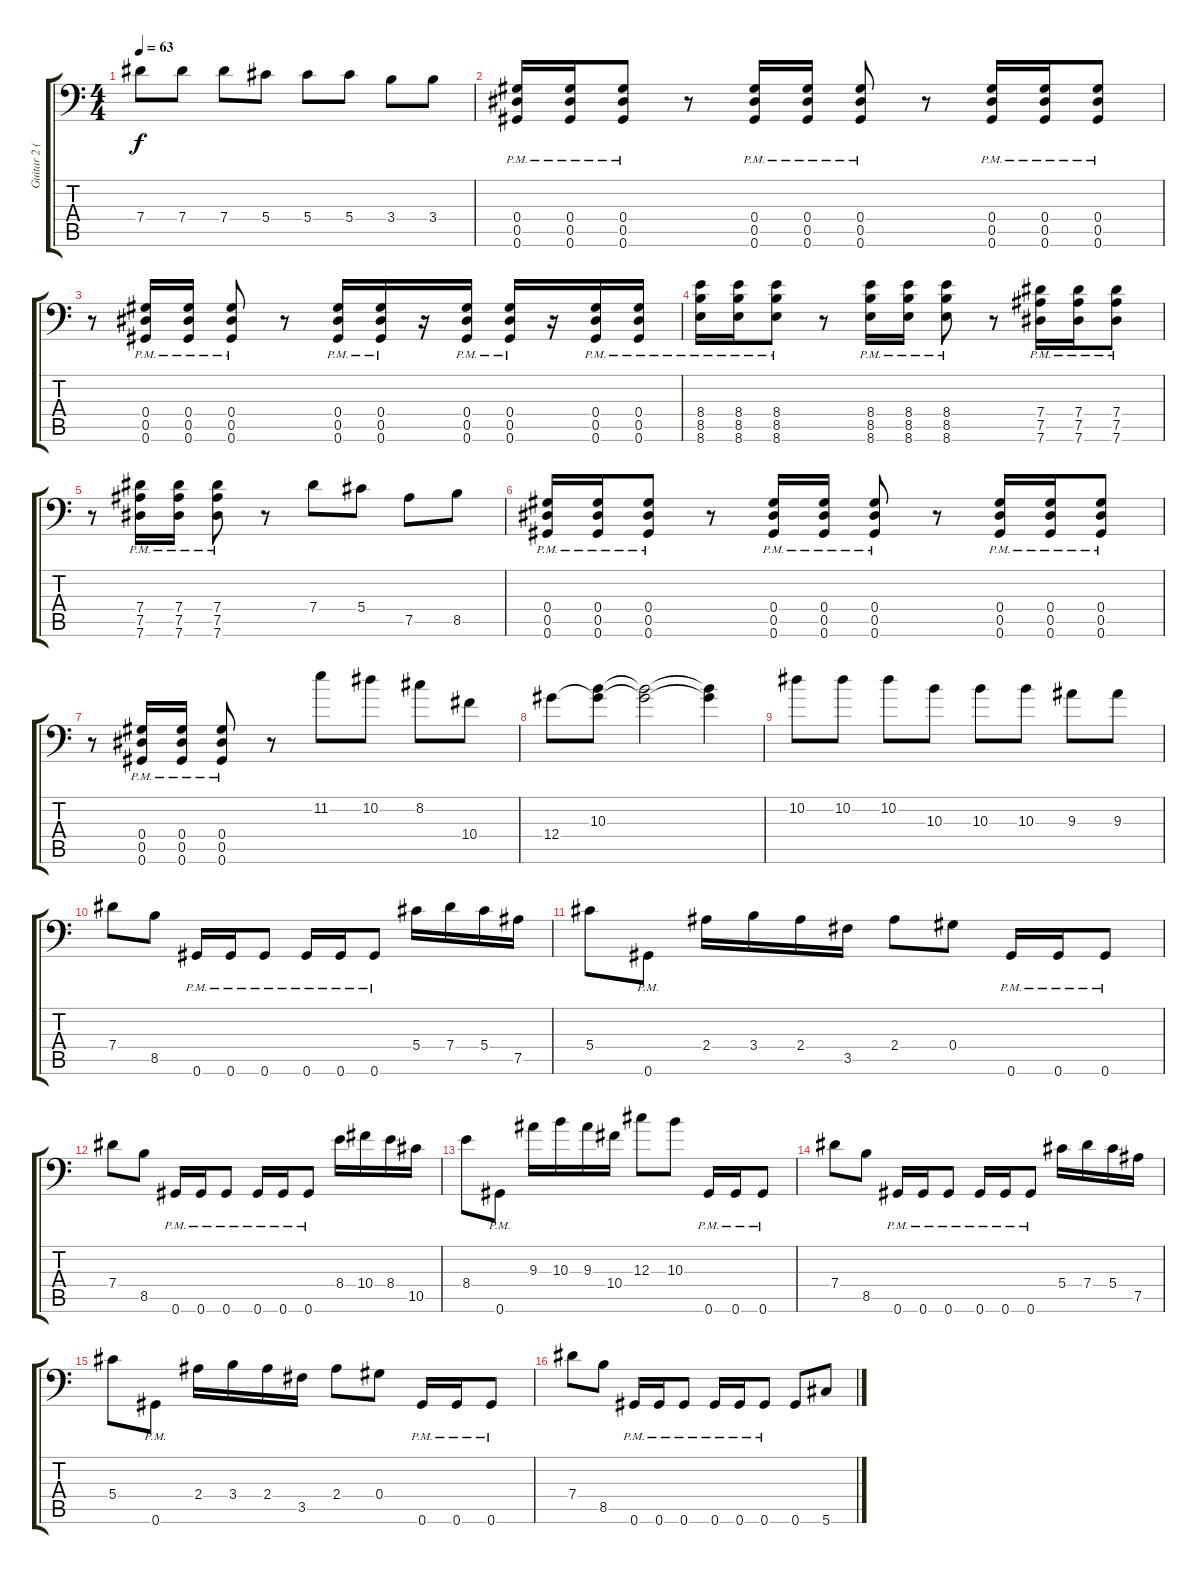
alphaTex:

\track ("Guitar 2 (Drop G#)" "Guitar 2 (") {instrument distortionguitar}
\staff {score tabs}
\tuning (Bb3 F3 Db3 Ab2 Eb2 Ab1) {hide}
\ts (4 4)
\tempo 63
\clef f4
\ks c
7.4.8{dy f} 7.4.8 7.4.8 5.4.8 5.4.8 5.4.8 3.4.8 3.4.8 |
(0.4{pm} 0.5{pm} 0.6{pm}).16 (0.4{pm} 0.5{pm} 0.6{pm}).16 (0.4{pm} 0.5{pm} 0.6{pm}).8 r.8 (0.4{pm} 0.5{pm} 0.6{pm}).16 (0.4{pm} 0.5{pm} 0.6{pm}).16 (0.4{pm} 0.5{pm} 0.6{pm}).8 r.8 (0.4{pm} 0.5{pm} 0.6{pm}).16 (0.4{pm} 0.5{pm} 0.6{pm}).16 (0.4{pm} 0.5{pm} 0.6{pm}).8 |
r.8 (0.4{pm} 0.5{pm} 0.6{pm}).16 (0.4{pm} 0.5{pm} 0.6{pm}).16 (0.4{pm} 0.5{pm} 0.6{pm}).8 r.8 (0.4{pm} 0.5{pm} 0.6{pm}).16 (0.4{pm} 0.5{pm} 0.6{pm}).16 r.16 (0.4{pm} 0.5{pm} 0.6{pm}).16 (0.4{pm} 0.5{pm} 0.6{pm}).16 r.16 (0.4{pm} 0.5{pm} 0.6{pm}).16 (0.4{pm} 0.5{pm} 0.6{pm}).16 |
(8.4{pm} 8.5{pm} 8.6{pm}).16 (8.4{pm} 8.5{pm} 8.6{pm}).16 (8.4{pm} 8.5{pm} 8.6{pm}).8 r.8 (8.4{pm} 8.5{pm} 8.6{pm}).16 (8.4{pm} 8.5{pm} 8.6{pm}).16 (8.4{pm} 8.5{pm} 8.6{pm}).8 r.8 (7.4{pm} 7.5{pm} 7.6{pm}).16 (7.4{pm} 7.5{pm} 7.6{pm}).16 (7.4{pm} 7.5{pm} 7.6{pm}).8 |
r.8 (7.4{pm} 7.5{pm} 7.6{pm}).16 (7.4{pm} 7.5{pm} 7.6{pm}).16 (7.4{pm} 7.5{pm} 7.6{pm}).8 r.8 7.4.8 5.4.8 7.5.8 8.5.8 |
(0.4{pm} 0.5{pm} 0.6{pm}).16 (0.4{pm} 0.5{pm} 0.6{pm}).16 (0.4{pm} 0.5{pm} 0.6{pm}).8 r.8 (0.4{pm} 0.5{pm} 0.6{pm}).16 (0.4{pm} 0.5{pm} 0.6{pm}).16 (0.4{pm} 0.5{pm} 0.6{pm}).8 r.8 (0.4{pm} 0.5{pm} 0.6{pm}).16 (0.4{pm} 0.5{pm} 0.6{pm}).16 (0.4{pm} 0.5{pm} 0.6{pm}).8 |
r.8 (0.4{pm} 0.5{pm} 0.6{pm}).16 (0.4{pm} 0.5{pm} 0.6{pm}).16 (0.4{pm} 0.5{pm} 0.6{pm}).8 r.8 11.2.8 10.2.8 8.2.8 10.4.8 |
12.4.8 (10.3 12.4{t}).8 (10.3{t} 12.4{t}).2 (10.3{t} 12.4{t}).4 |
10.2.8 10.2.8 10.2.8 10.3.8 10.3.8 10.3.8 9.3.8 9.3.8 |
7.4.8 8.5.8 0.6{pm}.16 0.6{pm}.16 0.6{pm}.8 0.6{pm}.16 0.6{pm}.16 0.6{pm}.8 5.4.16 7.4.16 5.4.16 7.5.16 |
5.4.8 0.6{pm}.8 2.4.16 3.4.16 2.4.16 3.5.16 2.4.8 0.4.8 0.6{pm}.16 0.6{pm}.16 0.6{pm}.8 |
7.4.8 8.5.8 0.6{pm}.16 0.6{pm}.16 0.6{pm}.8 0.6{pm}.16 0.6{pm}.16 0.6{pm}.8 8.4.16 10.4.16 8.4.16 10.5.16 |
8.4.8 0.6{pm}.8 9.3.16 10.3.16 9.3.16 10.4.16 12.3.8 10.3.8 0.6{pm}.16 0.6{pm}.16 0.6{pm}.8 |
7.4.8 8.5.8 0.6{pm}.16 0.6{pm}.16 0.6{pm}.8 0.6{pm}.16 0.6{pm}.16 0.6{pm}.8 5.4.16 7.4.16 5.4.16 7.5.16 |
5.4.8 0.6{pm}.8 2.4.16 3.4.16 2.4.16 3.5.16 2.4.8 0.4.8 0.6{pm}.16 0.6{pm}.16 0.6{pm}.8 |
7.4.8 8.5.8 0.6{pm}.16 0.6{pm}.16 0.6{pm}.8 0.6{pm}.16 0.6{pm}.16 0.6{pm}.8 0.6.8 5.6.8
